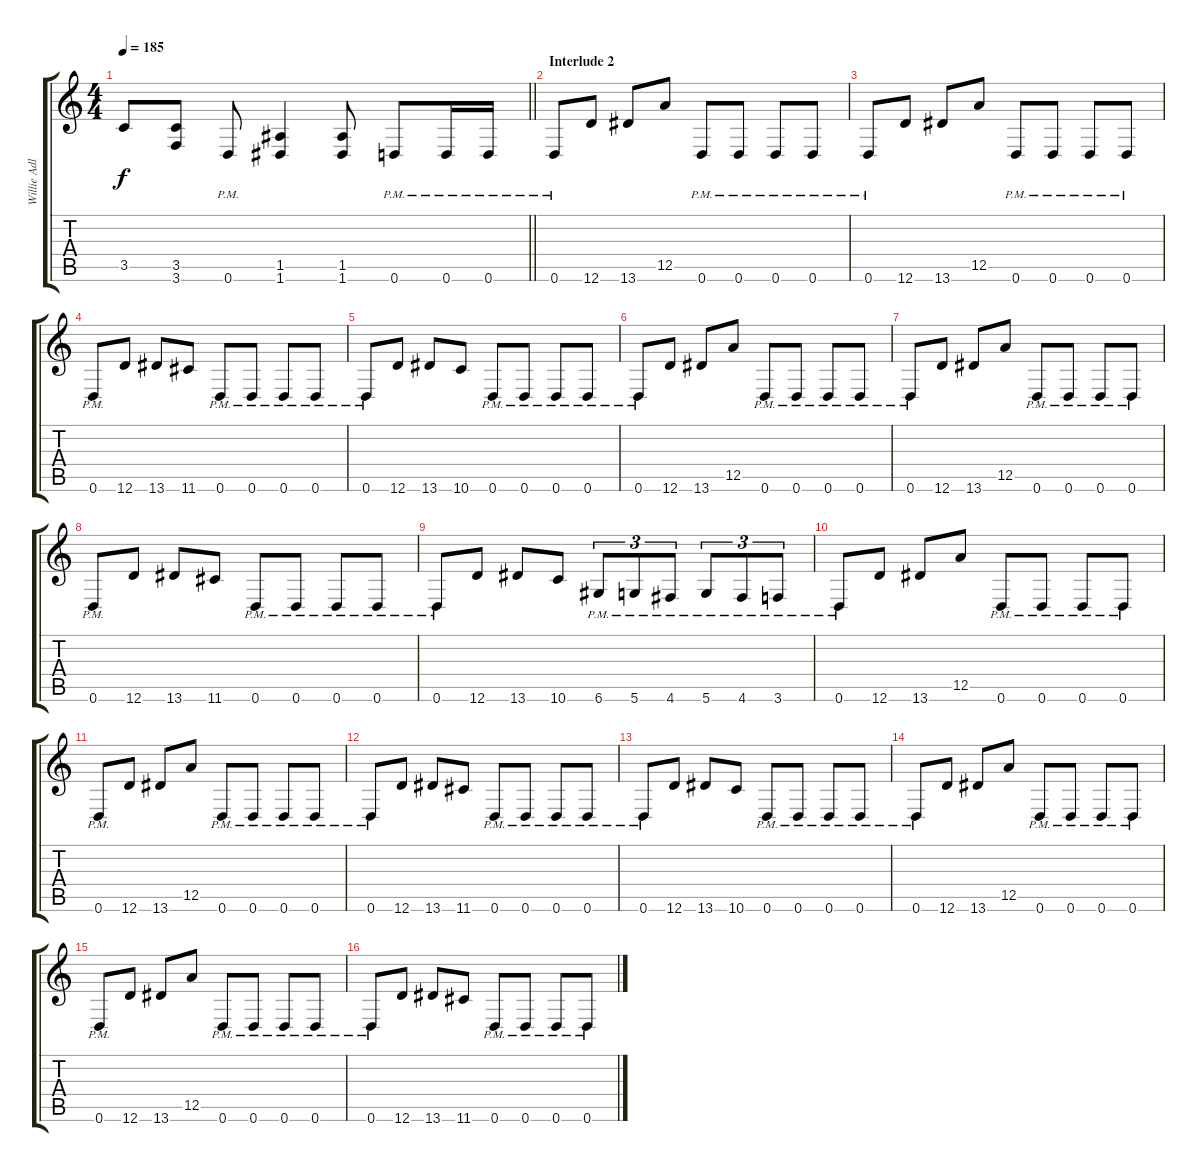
\track ("Willie Adler - Rhythm" "Willie Adl") {instrument distortionguitar}
\staff {score tabs}
\tuning (E4 B3 G3 D3 A2 D2) {hide}
\ts (4 4)
\tempo 185
\clef g2
\barLineRight lightlight
\ks c
3.5{t}.8{dy f} (3.5 3.6).8 0.6{pm}.8 (1.5 1.6).4 (1.5 1.6).8 0.6{pm}.8 0.6{pm}.16 0.6{pm}.16 |
\section ("" "Interlude 2")
0.6{pm}.8 12.6.8 13.6.8 12.5.8 0.6{pm}.8 0.6{pm}.8 0.6{pm}.8 0.6{pm}.8 |
0.6{pm}.8 12.6.8 13.6.8 12.5.8 0.6{pm}.8 0.6{pm}.8 0.6{pm}.8 0.6{pm}.8 |
0.6{pm}.8 12.6.8 13.6.8 11.6.8 0.6{pm}.8 0.6{pm}.8 0.6{pm}.8 0.6{pm}.8 |
0.6{pm}.8 12.6.8 13.6.8 10.6.8 0.6{pm}.8 0.6{pm}.8 0.6{pm}.8 0.6{pm}.8 |
0.6{pm}.8 12.6.8 13.6.8 12.5.8 0.6{pm}.8 0.6{pm}.8 0.6{pm}.8 0.6{pm}.8 |
0.6{pm}.8 12.6.8 13.6.8 12.5.8 0.6{pm}.8 0.6{pm}.8 0.6{pm}.8 0.6{pm}.8 |
0.6{pm}.8 12.6.8 13.6.8 11.6.8 0.6{pm}.8 0.6{pm}.8 0.6{pm}.8 0.6{pm}.8 |
0.6{pm}.8 12.6.8 13.6.8 10.6.8 6.6{pm}.8{tu (3 2)} 5.6{pm}.8{tu (3 2)} 4.6{pm}.8{tu (3 2)} 5.6{pm}.8{tu (3 2)} 4.6{pm}.8{tu (3 2)} 3.6{pm}.8{tu (3 2)} |
0.6{pm}.8 12.6.8 13.6.8 12.5.8 0.6{pm}.8 0.6{pm}.8 0.6{pm}.8 0.6{pm}.8 |
0.6{pm}.8 12.6.8 13.6.8 12.5.8 0.6{pm}.8 0.6{pm}.8 0.6{pm}.8 0.6{pm}.8 |
0.6{pm}.8 12.6.8 13.6.8 11.6.8 0.6{pm}.8 0.6{pm}.8 0.6{pm}.8 0.6{pm}.8 |
0.6{pm}.8 12.6.8 13.6.8 10.6.8 0.6{pm}.8 0.6{pm}.8 0.6{pm}.8 0.6{pm}.8 |
0.6{pm}.8 12.6.8 13.6.8 12.5.8 0.6{pm}.8 0.6{pm}.8 0.6{pm}.8 0.6{pm}.8 |
0.6{pm}.8 12.6.8 13.6.8 12.5.8 0.6{pm}.8 0.6{pm}.8 0.6{pm}.8 0.6{pm}.8 |
0.6{pm}.8 12.6.8 13.6.8 11.6.8 0.6{pm}.8 0.6{pm}.8 0.6{pm}.8 0.6{pm}.8
